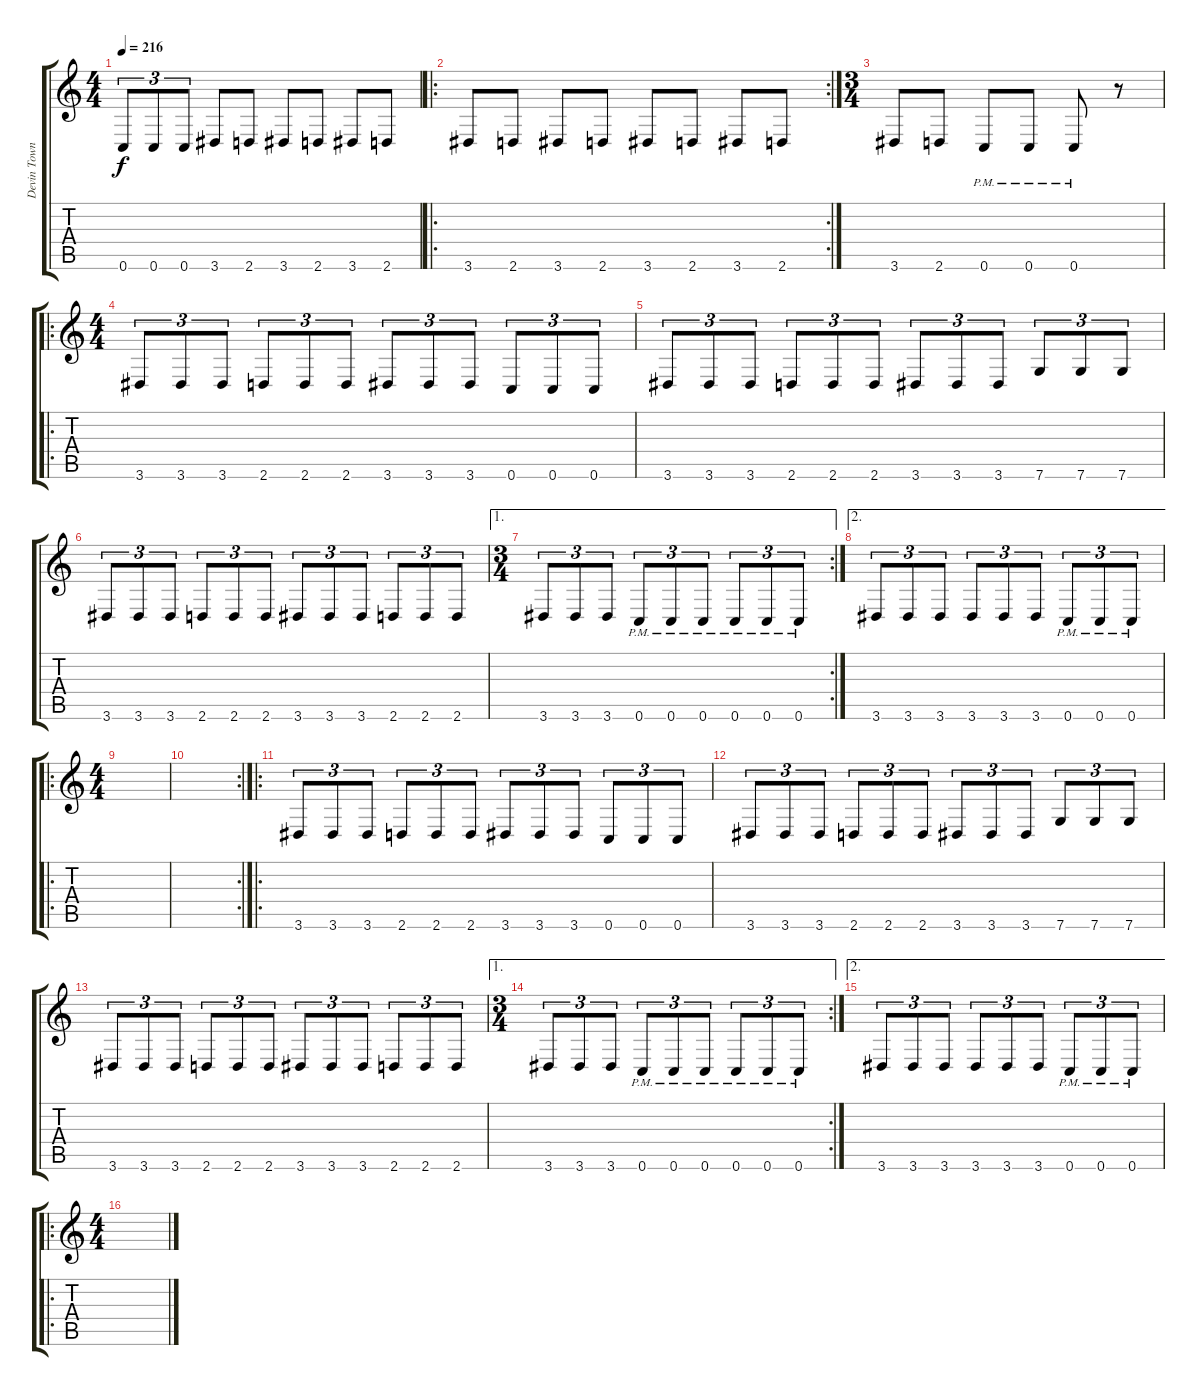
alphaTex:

\track ("Devin Townsend" "Devin Town") {instrument distortionguitar}
\staff {score tabs}
\tuning (E4 C4 G3 C3 G2 C2) {hide}
\ts (4 4)
\tempo 216
\clef g2
\ks c
0.6.8{tu (3 2) dy f instrument distortionguitar} 0.6.8{tu (3 2)} 0.6.8{tu (3 2)} 3.6.8 2.6.8 3.6.8 2.6.8 3.6.8 2.6.8 |
\ro
\rc 2
3.6.8 2.6.8 3.6.8 2.6.8 3.6.8 2.6.8 3.6.8 2.6.8 |
\ts (3 4)
3.6.8 2.6.8 0.6{pm}.8 0.6{pm}.8 0.6{pm}.8 r.8 |
\ro
\ts (4 4)
3.6.8{tu (3 2)} 3.6.8{tu (3 2)} 3.6.8{tu (3 2)} 2.6.8{tu (3 2)} 2.6.8{tu (3 2)} 2.6.8{tu (3 2)} 3.6.8{tu (3 2)} 3.6.8{tu (3 2)} 3.6.8{tu (3 2)} 0.6.8{tu (3 2)} 0.6.8{tu (3 2)} 0.6.8{tu (3 2)} |
3.6.8{tu (3 2)} 3.6.8{tu (3 2)} 3.6.8{tu (3 2)} 2.6.8{tu (3 2)} 2.6.8{tu (3 2)} 2.6.8{tu (3 2)} 3.6.8{tu (3 2)} 3.6.8{tu (3 2)} 3.6.8{tu (3 2)} 7.6.8{tu (3 2)} 7.6.8{tu (3 2)} 7.6.8{tu (3 2)} |
3.6.8{tu (3 2)} 3.6.8{tu (3 2)} 3.6.8{tu (3 2)} 2.6.8{tu (3 2)} 2.6.8{tu (3 2)} 2.6.8{tu (3 2)} 3.6.8{tu (3 2)} 3.6.8{tu (3 2)} 3.6.8{tu (3 2)} 2.6.8{tu (3 2)} 2.6.8{tu (3 2)} 2.6.8{tu (3 2)} |
\ae 1
\rc 2
\ts (3 4)
3.6.8{tu (3 2)} 3.6.8{tu (3 2)} 3.6.8{tu (3 2)} 0.6{pm}.8{tu (3 2)} 0.6{pm}.8{tu (3 2)} 0.6{pm}.8{tu (3 2)} 0.6{pm}.8{tu (3 2)} 0.6{pm}.8{tu (3 2)} 0.6{pm}.8{tu (3 2)} |
\ae 2
3.6.8{tu (3 2)} 3.6.8{tu (3 2)} 3.6.8{tu (3 2)} 3.6.8{tu (3 2)} 3.6.8{tu (3 2)} 3.6.8{tu (3 2)} 0.6{pm}.8{tu (3 2)} 0.6{pm}.8{tu (3 2)} 0.6{pm}.8{tu (3 2)} |
\ro
\ts (4 4)
|
\rc 2
|
\ro
3.6.8{tu (3 2)} 3.6.8{tu (3 2)} 3.6.8{tu (3 2)} 2.6.8{tu (3 2)} 2.6.8{tu (3 2)} 2.6.8{tu (3 2)} 3.6.8{tu (3 2)} 3.6.8{tu (3 2)} 3.6.8{tu (3 2)} 0.6.8{tu (3 2)} 0.6.8{tu (3 2)} 0.6.8{tu (3 2)} |
3.6.8{tu (3 2)} 3.6.8{tu (3 2)} 3.6.8{tu (3 2)} 2.6.8{tu (3 2)} 2.6.8{tu (3 2)} 2.6.8{tu (3 2)} 3.6.8{tu (3 2)} 3.6.8{tu (3 2)} 3.6.8{tu (3 2)} 7.6.8{tu (3 2)} 7.6.8{tu (3 2)} 7.6.8{tu (3 2)} |
3.6.8{tu (3 2)} 3.6.8{tu (3 2)} 3.6.8{tu (3 2)} 2.6.8{tu (3 2)} 2.6.8{tu (3 2)} 2.6.8{tu (3 2)} 3.6.8{tu (3 2)} 3.6.8{tu (3 2)} 3.6.8{tu (3 2)} 2.6.8{tu (3 2)} 2.6.8{tu (3 2)} 2.6.8{tu (3 2)} |
\ae 1
\rc 2
\ts (3 4)
3.6.8{tu (3 2)} 3.6.8{tu (3 2)} 3.6.8{tu (3 2)} 0.6{pm}.8{tu (3 2)} 0.6{pm}.8{tu (3 2)} 0.6{pm}.8{tu (3 2)} 0.6{pm}.8{tu (3 2)} 0.6{pm}.8{tu (3 2)} 0.6{pm}.8{tu (3 2)} |
\ae 2
3.6.8{tu (3 2)} 3.6.8{tu (3 2)} 3.6.8{tu (3 2)} 3.6.8{tu (3 2)} 3.6.8{tu (3 2)} 3.6.8{tu (3 2)} 0.6{pm}.8{tu (3 2)} 0.6{pm}.8{tu (3 2)} 0.6{pm}.8{tu (3 2)} |
\ro
\ts (4 4)
